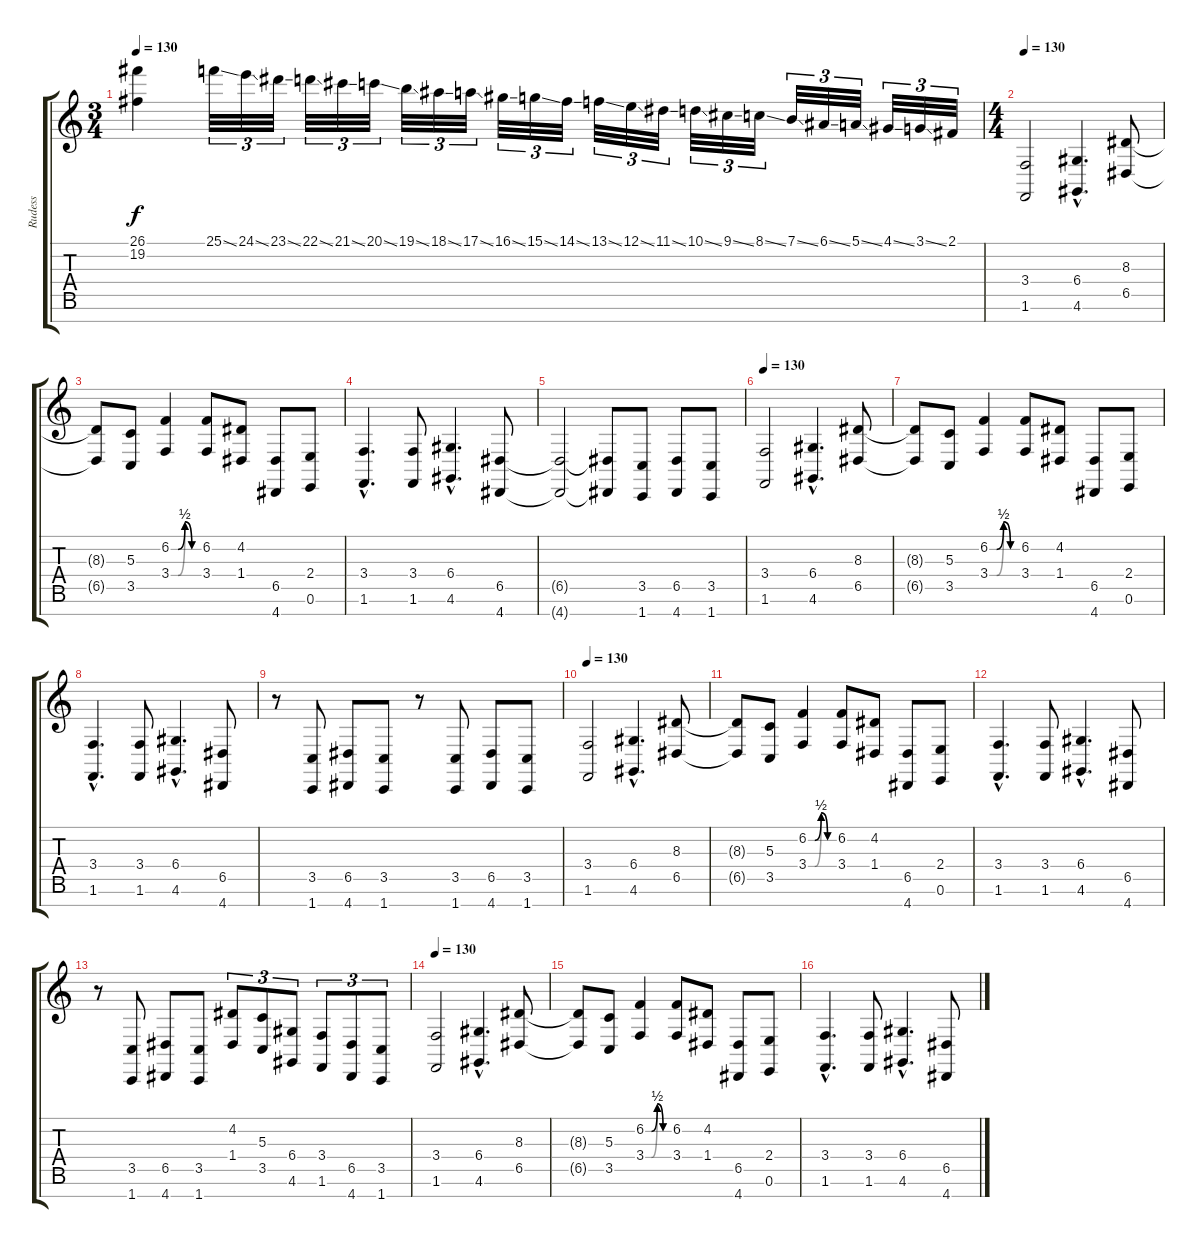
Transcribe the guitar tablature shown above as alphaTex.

\track ("Rudess" "Rudess") {instrument lead2sawtooth}
\staff {score tabs}
\tuning (E4 B3 G3 D3 A2 E2 B1) {hide}
\ts (3 4)
\tempo 130
\clef g2
\ks c
(26.1{t} 19.2{t}).4{dy f} 25.1{ss}.32{tu (3 2)} 24.1{ss}.32{tu (3 2)} 23.1{ss}.32{tu (3 2)} 22.1{ss}.32{tu (3 2)} 21.1{ss}.32{tu (3 2)} 20.1{ss}.32{tu (3 2)} 19.1{ss}.32{tu (3 2)} 18.1{ss}.32{tu (3 2)} 17.1{ss}.32{tu (3 2)} 16.1{ss}.32{tu (3 2)} 15.1{ss}.32{tu (3 2)} 14.1{ss}.32{tu (3 2)} 13.1{ss}.32{tu (3 2)} 12.1{ss}.32{tu (3 2)} 11.1{ss}.32{tu (3 2)} 10.1{ss}.32{tu (3 2)} 9.1{ss}.32{tu (3 2)} 8.1{ss}.32{tu (3 2)} 7.1{ss}.32{tu (3 2)} 6.1{ss}.32{tu (3 2)} 5.1{ss}.32{tu (3 2)} 4.1{ss}.32{tu (3 2)} 3.1{ss}.32{tu (3 2)} 2.1.32{tu (3 2)} |
\ts (4 4)
\tempo 130
(3.4 1.6).2{volume 13} (6.4{hac} 4.6{hac}).4{d} (8.3 6.5).8 |
(8.3{t} 6.5{t}).8 (5.3 3.5).8 (6.2{be (custom 0 0 15 0 30 2 45 0 60 0)} 3.4{be (custom 0 0 15 0 30 2 45 0 60 0)}).4 (6.2 3.4).8 (4.2 1.4).8 (6.5 4.7).8 (2.4 0.6).8 |
(3.4{hac} 1.6{hac}).4{d} (3.4 1.6).8 (6.4{hac} 4.6{hac}).4{d} (6.5 4.7).8 |
(6.5{t} 4.7{t}).2 (6.5{t} 4.7{t}).8 (3.5 1.7).8 (6.5 4.7).8 (3.5 1.7).8 |
\tempo 130
(3.4 1.6).2 (6.4{hac} 4.6{hac}).4{d} (8.3 6.5).8 |
(8.3{t} 6.5{t}).8 (5.3 3.5).8 (6.2{be (custom 0 0 15 0 30 2 45 0 60 0)} 3.4{be (custom 0 0 15 0 30 2 45 0 60 0)}).4 (6.2 3.4).8 (4.2 1.4).8 (6.5 4.7).8 (2.4 0.6).8 |
(3.4{hac} 1.6{hac}).4{d} (3.4 1.6).8 (6.4{hac} 4.6{hac}).4{d} (6.5 4.7).8 |
r.8 (3.5 1.7).8 (6.5 4.7).8 (3.5 1.7).8 r.8 (3.5 1.7).8 (6.5 4.7).8 (3.5 1.7).8 |
\tempo 130
(3.4 1.6).2 (6.4{hac} 4.6{hac}).4{d} (8.3 6.5).8 |
(8.3{t} 6.5{t}).8 (5.3 3.5).8 (6.2{be (custom 0 0 15 0 30 2 45 0 60 0)} 3.4{be (custom 0 0 15 0 30 2 45 0 60 0)}).4 (6.2 3.4).8 (4.2 1.4).8 (6.5 4.7).8 (2.4 0.6).8 |
(3.4{hac} 1.6{hac}).4{d} (3.4 1.6).8 (6.4{hac} 4.6{hac}).4{d} (6.5 4.7).8 |
r.8 (3.5 1.7).8 (6.5 4.7).8 (3.5 1.7).8 (4.2 1.4).8{tu (3 2)} (5.3 3.5).8{tu (3 2)} (6.4 4.6).8{tu (3 2)} (3.4 1.6).8{tu (3 2)} (6.5 4.7).8{tu (3 2)} (3.5 1.7).8{tu (3 2)} |
\tempo 130
(3.4 1.6).2 (6.4{hac} 4.6{hac}).4{d} (8.3 6.5).8 |
(8.3{t} 6.5{t}).8 (5.3 3.5).8 (6.2{be (custom 0 0 15 0 30 2 45 0 60 0)} 3.4{be (custom 0 0 15 0 30 2 45 0 60 0)}).4 (6.2 3.4).8 (4.2 1.4).8 (6.5 4.7).8 (2.4 0.6).8 |
(3.4{hac} 1.6{hac}).4{d} (3.4 1.6).8 (6.4{hac} 4.6{hac}).4{d} (6.5 4.7).8
